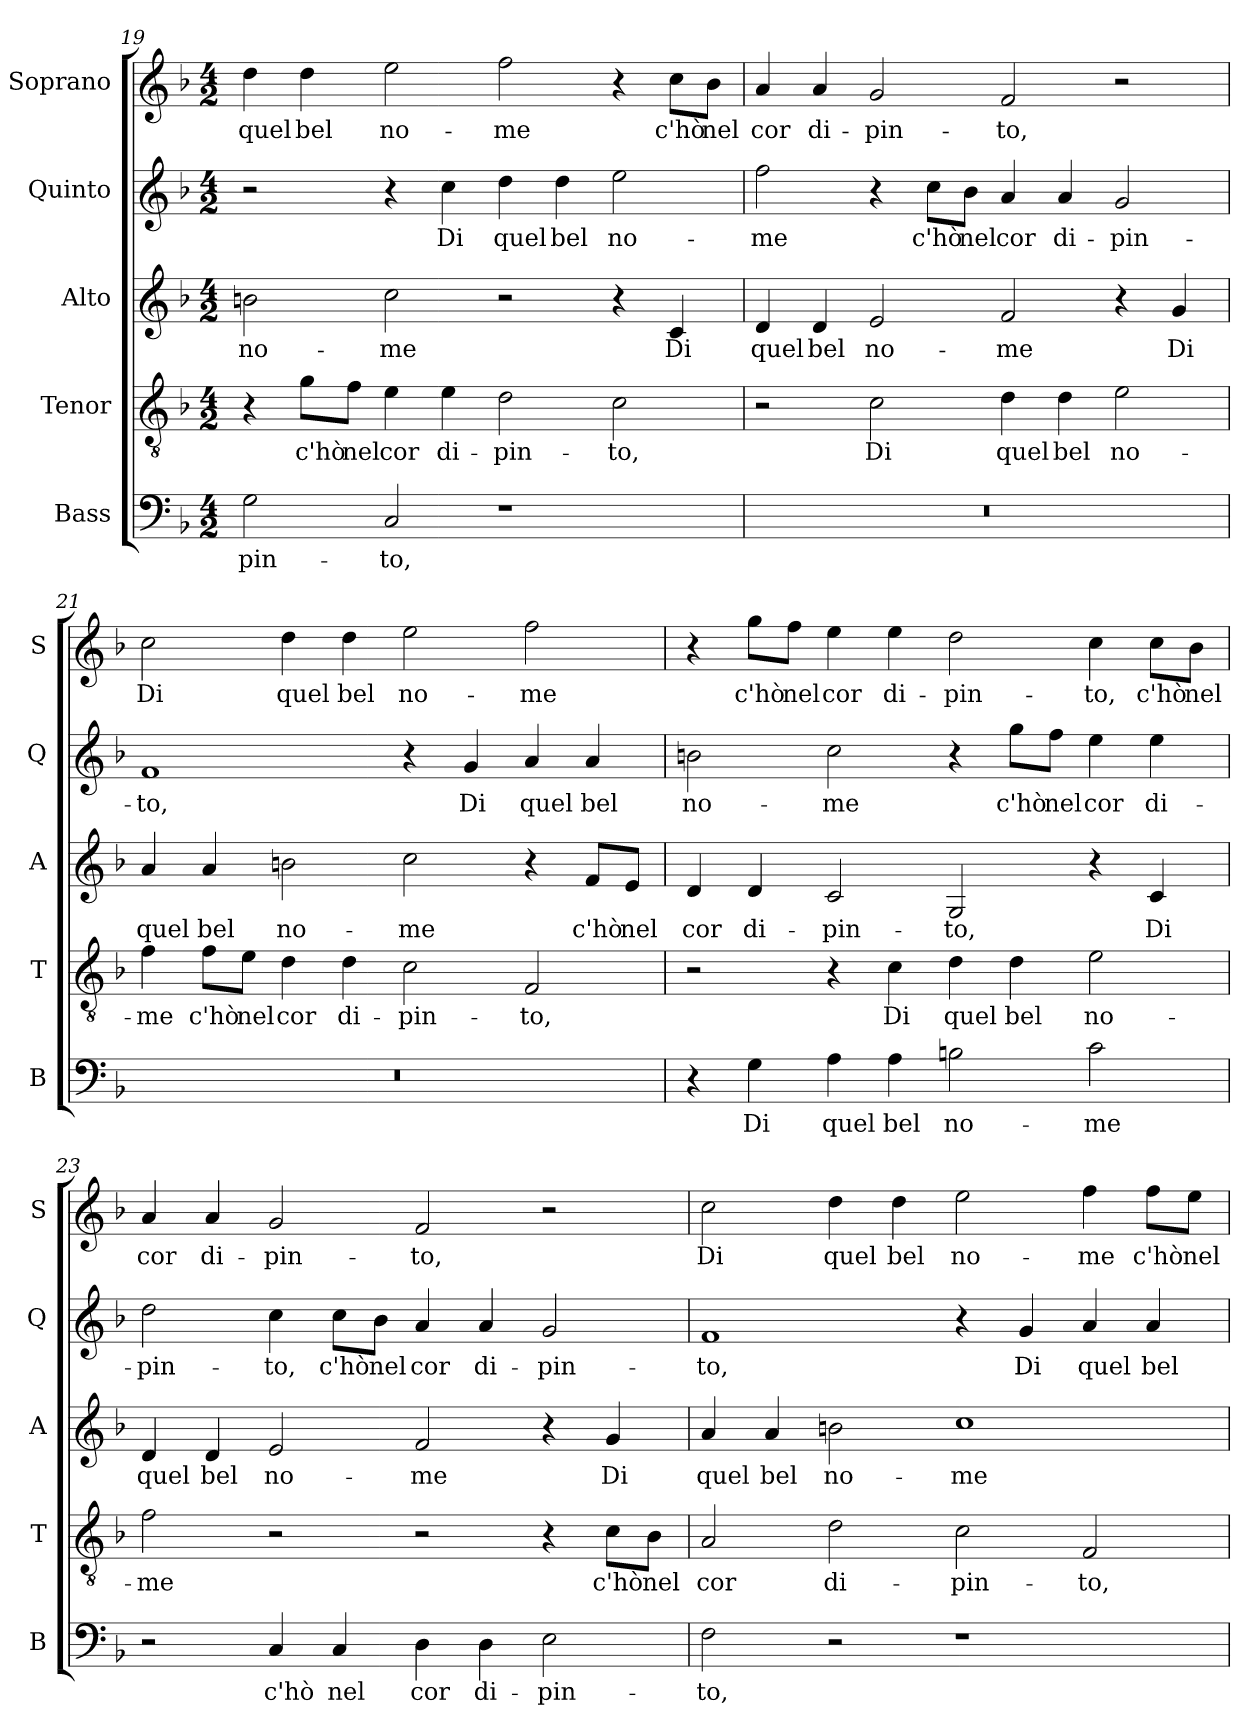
**kern	**text	**kern	**text	**kern	**text	**kern	**text	**kern	**text
*part5	*part5	*part4	*part4	*part3	*part3	*part2	*part2	*part1	*part1
*staff5	*staff5	*staff4	*staff4	*staff3	*staff3	*staff2	*staff2	*staff1	*staff1
*I"Bass	*	*I"Tenor	*	*I"Alto	*	*I"Quinto	*	*I"Soprano	*
*I'B	*	*I'T	*	*I'A	*	*I'Q	*	*I'S	*
!!LO:LB:g=z
*clefF4	*	*clefGv2	*	*clefG2	*	*clefG2	*	*clefG2	*
*k[b-]	*	*k[b-]	*	*k[b-]	*	*k[b-]	*	*k[b-]	*
*F:	*	*F:	*	*F:	*	*F:	*	*F:	*
*M4/2	*	*M4/2	*	*M4/2	*	*M4/2	*	*M4/2	*
=19	=19	=19	=19	=19	=19	=19	=19	=19	=19
!	!LO:LY:b	!	!	!	!LO:LY:b	!	!	!	!LO:LY:b
2G\	-pin-	4r	.	2bn\	no-	2r	.	4dd\	quel
!	!	!	!LO:LY:b	!	!	!	!	!	!LO:LY:b
.	.	8g\L	c'hò	.	.	.	.	4dd\	bel
!	!	!	!LO:LY:b	!	!	!	!	!	!
.	.	8f\J	nel	.	.	.	.	.	.
!	!LO:LY:b	!	!LO:LY:b	!	!LO:LY:b	!	!	!	!LO:LY:b
2C/	-to,	4e\	cor	2cc\	-me	4r	.	2ee\	no-
!	!	!	!LO:LY:b	!	!	!	!LO:LY:b	!	!
.	.	4e\	di-	.	.	4cc\	Di	.	.
!	!	!	!LO:LY:b	!	!	!	!LO:LY:b	!	!LO:LY:b
1r	.	2d\	-pin-	2r	.	4dd\	quel	2ff\	-me
!	!	!	!	!	!	!	!LO:LY:b	!	!
.	.	.	.	.	.	4dd\	bel	.	.
!	!	!	!LO:LY:b	!	!	!	!LO:LY:b	!	!
.	.	2c\	-to,	4r	.	2ee\	no-	4r	.
!	!	!	!	!	!LO:LY:b	!	!	!	!LO:LY:b
.	.	.	.	4c/	Di	.	.	8cc\L	c'hò
!	!	!	!	!	!	!	!	!	!LO:LY:b
.	.	.	.	.	.	.	.	8b-\J	nel
=20	=20	=20	=20	=20	=20	=20	=20	=20	=20
!	!	!	!	!	!LO:LY:b	!	!LO:LY:b	!	!LO:LY:b
0r	.	2r	.	4d/	quel	2ff\	-me	4a/	cor
!	!	!	!	!	!LO:LY:b	!	!	!	!LO:LY:b
.	.	.	.	4d/	bel	.	.	4a/	di-
!	!	!	!LO:LY:b	!	!LO:LY:b	!	!	!	!LO:LY:b
.	.	2c\	Di	2e/	no-	4r	.	2g/	-pin-
!	!	!	!	!	!	!	!LO:LY:b	!	!
.	.	.	.	.	.	8cc\L	c'hò	.	.
!	!	!	!	!	!	!	!LO:LY:b	!	!
.	.	.	.	.	.	8b-\J	nel	.	.
!	!	!	!LO:LY:b	!	!LO:LY:b	!	!LO:LY:b	!	!LO:LY:b
.	.	4d\	quel	2f/	-me	4a/	cor	2f/	-to,
!	!	!	!LO:LY:b	!	!	!	!LO:LY:b	!	!
.	.	4d\	bel	.	.	4a/	di-	.	.
!	!	!	!LO:LY:b	!	!	!	!LO:LY:b	!	!
.	.	2e\	no-	4r	.	2g/	-pin-	2r	.
!	!	!	!	!	!LO:LY:b	!	!	!	!
.	.	.	.	4g/	Di	.	.	.	.
!!LO:LB:g=z
=21	=21	=21	=21	=21	=21	=21	=21	=21	=21
!	!	!	!LO:LY:b	!	!LO:LY:b	!	!LO:LY:b	!	!LO:LY:b
0r	.	4f\	-me	4a/	quel	1f	-to,	2cc\	Di
!	!	!	!LO:LY:b	!	!LO:LY:b	!	!	!	!
.	.	8f\L	c'hò	4a/	bel	.	.	.	.
!	!	!	!LO:LY:b	!	!	!	!	!	!
.	.	8e\J	nel	.	.	.	.	.	.
!	!	!	!LO:LY:b	!	!LO:LY:b	!	!	!	!LO:LY:b
.	.	4d\	cor	2bn\	no-	.	.	4dd\	quel
!	!	!	!LO:LY:b	!	!	!	!	!	!LO:LY:b
.	.	4d\	di-	.	.	.	.	4dd\	bel
!	!	!	!LO:LY:b	!	!LO:LY:b	!	!	!	!LO:LY:b
.	.	2c\	-pin-	2cc\	-me	4r	.	2ee\	no-
!	!	!	!	!	!	!	!LO:LY:b	!	!
.	.	.	.	.	.	4g/	Di	.	.
!	!	!	!LO:LY:b	!	!	!	!LO:LY:b	!	!LO:LY:b
.	.	2F/	-to,	4r	.	4a/	quel	2ff\	-me
!	!	!	!	!	!LO:LY:b	!	!LO:LY:b	!	!
.	.	.	.	8f/L	c'hò	4a/	bel	.	.
!	!	!	!	!	!LO:LY:b	!	!	!	!
.	.	.	.	8e/J	nel	.	.	.	.
=22	=22	=22	=22	=22	=22	=22	=22	=22	=22
!	!	!	!	!	!LO:LY:b	!	!LO:LY:b	!	!
4r	.	2r	.	4d/	cor	2bn\	no-	4r	.
!	!LO:LY:b	!	!	!	!LO:LY:b	!	!	!	!LO:LY:b
4G\	Di	.	.	4d/	di-	.	.	8gg\L	c'hò
!	!	!	!	!	!	!	!	!	!LO:LY:b
.	.	.	.	.	.	.	.	8ff\J	nel
!	!LO:LY:b	!	!	!	!LO:LY:b	!	!LO:LY:b	!	!LO:LY:b
4A\	quel	4r	.	2c/	-pin-	2cc\	-me	4ee\	cor
!	!LO:LY:b	!	!LO:LY:b	!	!	!	!	!	!LO:LY:b
4A\	bel	4c\	Di	.	.	.	.	4ee\	di-
!	!LO:LY:b	!	!LO:LY:b	!	!LO:LY:b	!	!	!	!LO:LY:b
2Bn\	no-	4d\	quel	2G/	-to,	4r	.	2dd\	-pin-
!	!	!	!LO:LY:b	!	!	!	!LO:LY:b	!	!
.	.	4d\	bel	.	.	8gg\L	c'hò	.	.
!	!	!	!	!	!	!	!LO:LY:b	!	!
.	.	.	.	.	.	8ff\J	nel	.	.
!	!LO:LY:b	!	!LO:LY:b	!	!	!	!LO:LY:b	!	!LO:LY:b
2c\	-me	2e\	no-	4r	.	4ee\	cor	4cc\	-to,
!	!	!	!	!	!LO:LY:b	!	!LO:LY:b	!	!LO:LY:b
.	.	.	.	4c/	Di	4ee\	di-	8cc\L	c'hò
!	!	!	!	!	!	!	!	!	!LO:LY:b
.	.	.	.	.	.	.	.	8b-\J	nel
!!LO:PB:g=z
=23	=23	=23	=23	=23	=23	=23	=23	=23	=23
!	!	!	!LO:LY:b	!	!LO:LY:b	!	!LO:LY:b	!	!LO:LY:b
2r	.	2f\	-me	4d/	quel	2dd\	-pin-	4a/	cor
!	!	!	!	!	!LO:LY:b	!	!	!	!LO:LY:b
.	.	.	.	4d/	bel	.	.	4a/	di-
!	!LO:LY:b	!	!	!	!LO:LY:b	!	!LO:LY:b	!	!LO:LY:b
4C/	c'hò	2r	.	2e/	no-	4cc\	-to,	2g/	-pin-
!	!LO:LY:b	!	!	!	!	!	!LO:LY:b	!	!
4C/	nel	.	.	.	.	8cc\L	c'hò	.	.
!	!	!	!	!	!	!	!LO:LY:b	!	!
.	.	.	.	.	.	8b-\J	nel	.	.
!	!LO:LY:b	!	!	!	!LO:LY:b	!	!LO:LY:b	!	!LO:LY:b
4D\	cor	2r	.	2f/	-me	4a/	cor	2f/	-to,
!	!LO:LY:b	!	!	!	!	!	!LO:LY:b	!	!
4D\	di-	.	.	.	.	4a/	di-	.	.
!	!LO:LY:b	!	!	!	!	!	!LO:LY:b	!	!
2E\	-pin-	4r	.	4r	.	2g/	-pin-	2r	.
!	!	!	!LO:LY:b	!	!LO:LY:b	!	!	!	!
.	.	8c\L	c'hò	4g/	Di	.	.	.	.
!	!	!	!LO:LY:b	!	!	!	!	!	!
.	.	8B-\J	nel	.	.	.	.	.	.
=24	=24	=24	=24	=24	=24	=24	=24	=24	=24
!	!LO:LY:b	!	!LO:LY:b	!	!LO:LY:b	!	!LO:LY:b	!	!LO:LY:b
2F\	-to,	2A/	cor	4a/	quel	1f	-to,	2cc\	Di
!	!	!	!	!	!LO:LY:b	!	!	!	!
.	.	.	.	4a/	bel	.	.	.	.
!	!	!	!LO:LY:b	!	!LO:LY:b	!	!	!	!LO:LY:b
2r	.	2d\	di-	2bn\	no-	.	.	4dd\	quel
!	!	!	!	!	!	!	!	!	!LO:LY:b
.	.	.	.	.	.	.	.	4dd\	bel
!	!	!	!LO:LY:b	!	!LO:LY:b	!	!	!	!LO:LY:b
1r	.	2c\	-pin-	1cc	-me	4r	.	2ee\	no-
!	!	!	!	!	!	!	!LO:LY:b	!	!
.	.	.	.	.	.	4g/	Di	.	.
!	!	!	!LO:LY:b	!	!	!	!LO:LY:b	!	!LO:LY:b
.	.	2F/	-to,	.	.	4a/	quel	4ff\	-me
!	!	!	!	!	!	!	!LO:LY:b	!	!LO:LY:b
.	.	.	.	.	.	4a/	bel	8ff\L	c'hò
!	!	!	!	!	!	!	!	!	!LO:LY:b
.	.	.	.	.	.	.	.	8ee\J	nel
=	=	=	=	=	=	=	=	=	=
*-	*-	*-	*-	*-	*-	*-	*-	*-	*-
